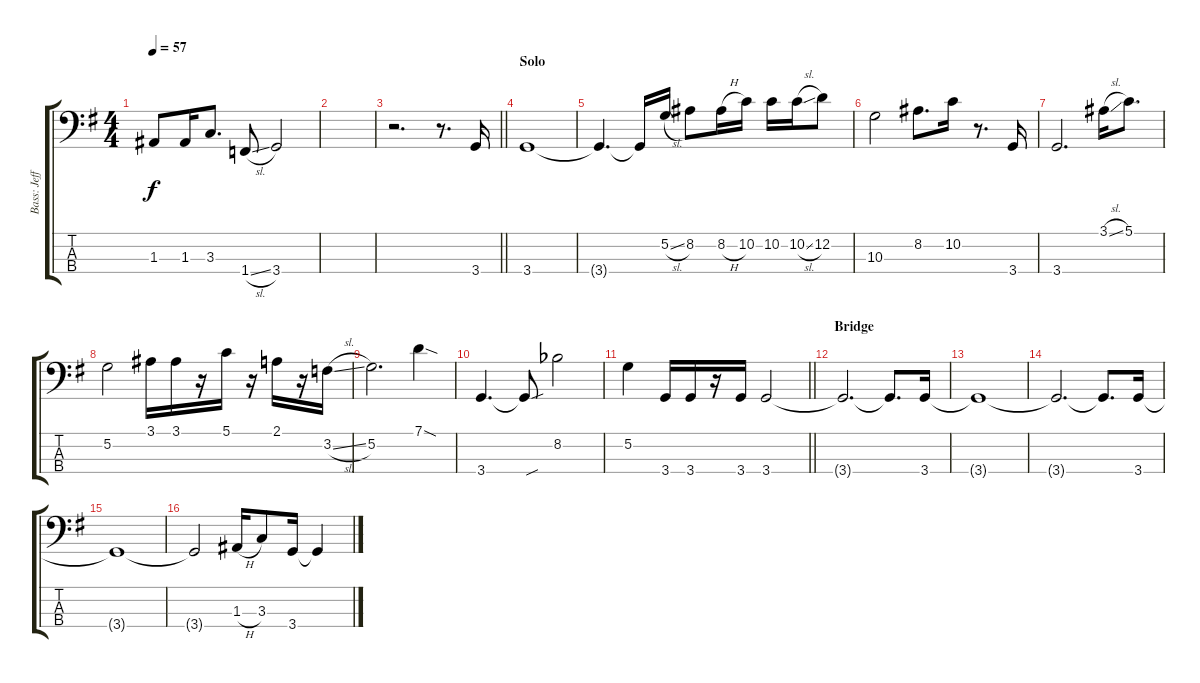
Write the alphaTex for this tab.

\track ("Bass: Jeff" "Bass: Jeff") {instrument electricbassfinger}
\staff {score tabs}
\tuning (G2 D2 A1 E1) {hide}
\ts (4 4)
\tempo 57
\clef f4
\ks g
1.3.8{dy f} 1.3.16 3.3.8{d} 1.4{sl}.8 3.4.2 |
|
\barLineRight lightlight
r.2{d} r.8{d} 3.4.16 |
\section ("" "Solo")
3.4.1 |
3.4{t}.4{d} 3.4{t}.16 5.2{sl}.16 8.2.8 8.2{h}.16 10.2.16 10.2.16 10.2{sl}.16 12.2.8 |
10.3.2 8.2.8{d} 10.2.16 r.8{d} 3.4.16 |
3.4.2{d} 3.1{sl}.16 5.1.8{d} |
5.2.2 3.1.16 3.1.16 r.16 5.1.16 r.16 2.1.16 r.16 3.2{sl}.16 |
5.2.2{d} 7.1{sod}.4 |
3.4.4{d} 3.4{sou t}.8 8.2{acc b}.2 |
\barLineRight lightlight
5.2.4 3.4.16 3.4.16 r.16 3.4.16 3.4.2 |
\section ("" "Bridge")
3.4{t}.2{d} 3.4{t}.8{d} 3.4.16 |
3.4{t}.1 |
3.4{t}.2{d} 3.4{t}.8{d} 3.4.16 |
3.4{t}.1 |
3.4{t}.2 1.3{h}.16 3.3.8 3.4.16 3.4{t}.4
